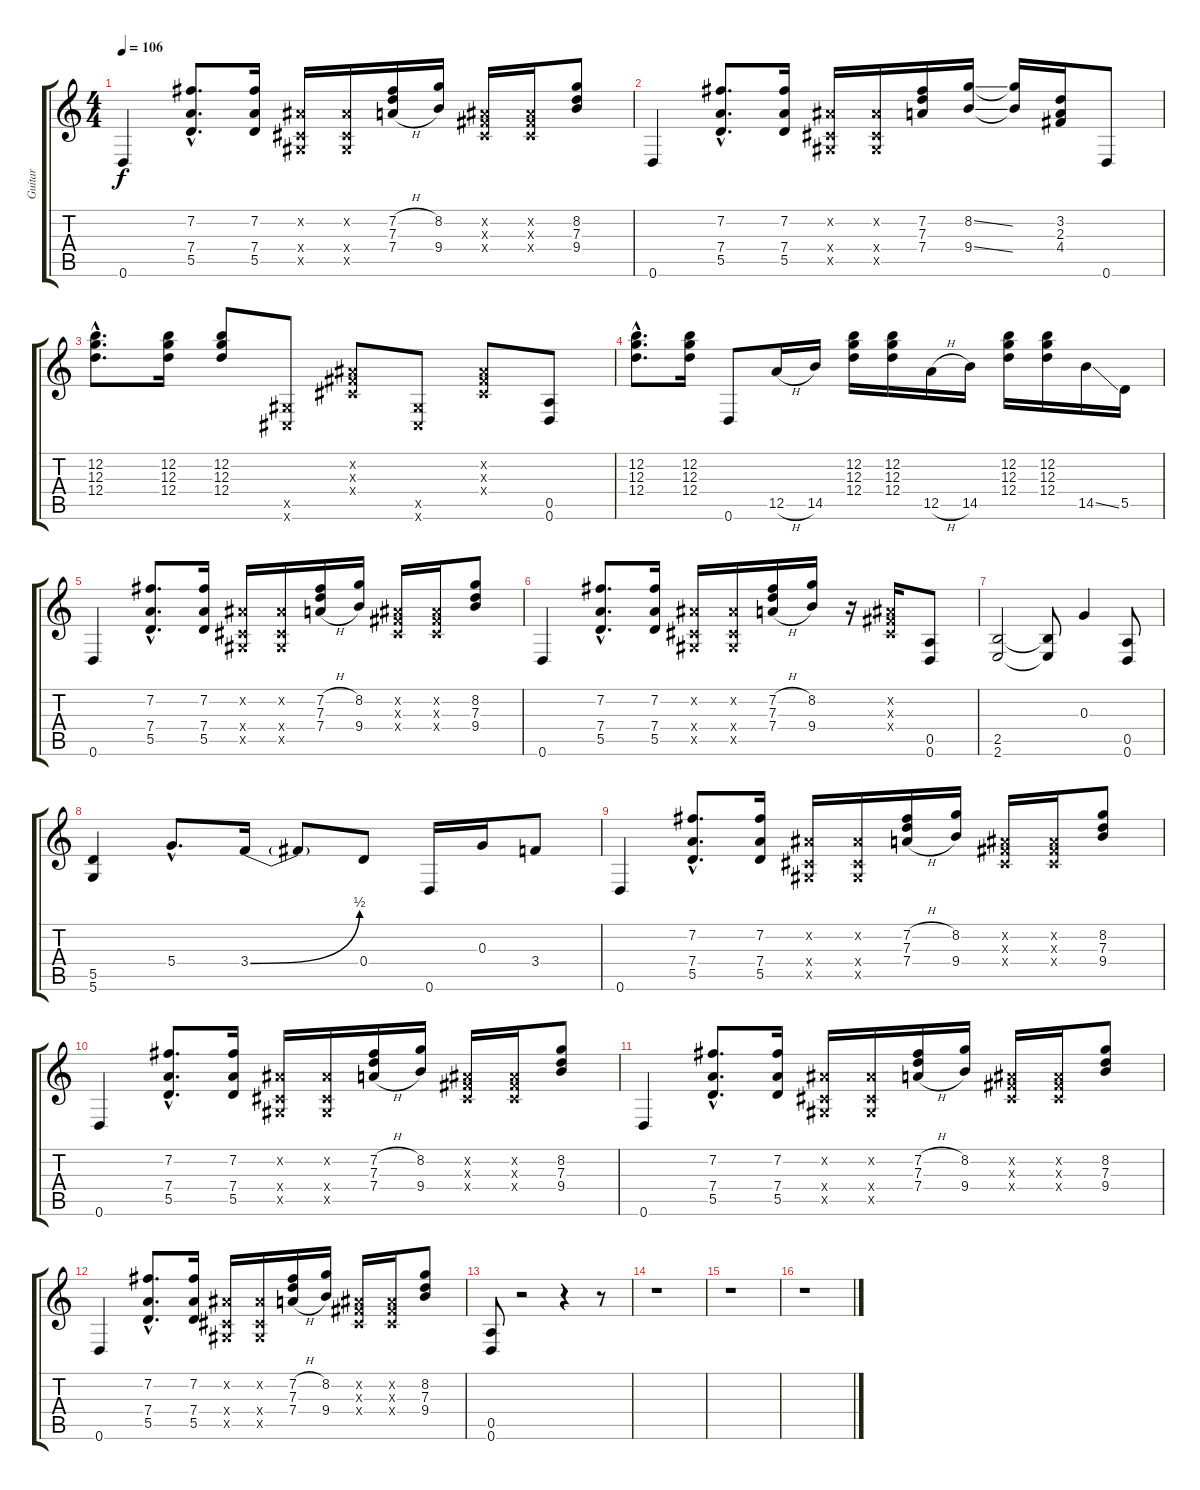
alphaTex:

\track ("Guitar" "Guitar") {instrument distortionguitar}
\staff {score tabs}
\tuning (E4 B3 G3 D3 A2 D2) {hide}
\ts (4 4)
\tempo 106
\clef g2
\ks c
0.6.4{dy f} (7.2{hac} 7.4{hac} 5.5{hac}).8{d} (7.2 7.4 5.5).16 (-1.2{x} -1.4{x} -1.5{x}).16 (-1.2{x} -1.4{x} -1.5{x}).16 (7.2{h} 7.3 7.4{h}).16 (8.2 9.4).16 (-1.2{x} -1.3{x} -1.4{x}).16 (-1.2{x} -1.3{x} -1.4{x}).16 (8.2 7.3 9.4).8 |
0.6.4 (7.2{hac} 7.4{hac} 5.5{hac}).8{d} (7.2 7.4 5.5).16 (-1.2{x} -1.4{x} -1.5{x}).16 (-1.2{x} -1.4{x} -1.5{x}).16 (7.2 7.3 7.4).16 (8.2{ss} 9.4{ss}).16 (8.2{t} 9.4{t}).16 (3.2 2.3 4.4).16 0.6.8 |
(12.2{hac} 12.3{hac} 12.4{hac}).8{d} (12.2 12.3 12.4).16 (12.2 12.3 12.4).8 (-1.5{x} -1.6{x}).8 (-1.2{x} -1.3{x} -1.4{x}).8 (-1.5{x} -1.6{x}).8 (-1.2{x} -1.3{x} -1.4{x}).8 (0.5 0.6).8 |
(12.2{hac} 12.3{hac} 12.4{hac}).8{d} (12.2 12.3 12.4).16 0.6.8 12.5{h}.16 14.5.16 (12.2 12.3 12.4).16 (12.2 12.3 12.4).16 12.5{h}.16 14.5.16 (12.2 12.3 12.4).16 (12.2 12.3 12.4).16 14.5{ss}.16 5.5.16 |
0.6.4 (7.2{hac} 7.4{hac} 5.5{hac}).8{d} (7.2 7.4 5.5).16 (-1.2{x} -1.4{x} -1.5{x}).16 (-1.2{x} -1.4{x} -1.5{x}).16 (7.2{h} 7.3 7.4{h}).16 (8.2 9.4).16 (-1.2{x} -1.3{x} -1.4{x}).16 (-1.2{x} -1.3{x} -1.4{x}).16 (8.2 7.3 9.4).8 |
0.6.4 (7.2{hac} 7.4{hac} 5.5{hac}).8{d} (7.2 7.4 5.5).16 (-1.2{x} -1.4{x} -1.5{x}).16 (-1.2{x} -1.4{x} -1.5{x}).16 (7.2{h} 7.3 7.4{h}).16 (8.2 9.4).16 r.16 (-1.2{x} -1.3{x} -1.4{x}).16 (0.5 0.6).8 |
(2.5 2.6).2 (2.5{t} 2.6{t}).8 0.3.4 (0.5 0.6).8 |
(5.5 5.6).4 5.4{hac}.8{d} 3.4{be (bend 0 0 60 2)}.16 3.4{t}.8 0.4.8 0.6.16 0.3.16 3.4.8 |
0.6.4 (7.2{hac} 7.4{hac} 5.5{hac}).8{d} (7.2 7.4 5.5).16 (-1.2{x} -1.4{x} -1.5{x}).16 (-1.2{x} -1.4{x} -1.5{x}).16 (7.2{h} 7.3 7.4{h}).16 (8.2 9.4).16 (-1.2{x} -1.3{x} -1.4{x}).16 (-1.2{x} -1.3{x} -1.4{x}).16 (8.2 7.3 9.4).8 |
0.6.4 (7.2{hac} 7.4{hac} 5.5{hac}).8{d} (7.2 7.4 5.5).16 (-1.2{x} -1.4{x} -1.5{x}).16 (-1.2{x} -1.4{x} -1.5{x}).16 (7.2{h} 7.3 7.4{h}).16 (8.2 9.4).16 (-1.2{x} -1.3{x} -1.4{x}).16 (-1.2{x} -1.3{x} -1.4{x}).16 (8.2 7.3 9.4).8 |
0.6.4 (7.2{hac} 7.4{hac} 5.5{hac}).8{d} (7.2 7.4 5.5).16 (-1.2{x} -1.4{x} -1.5{x}).16 (-1.2{x} -1.4{x} -1.5{x}).16 (7.2{h} 7.3 7.4{h}).16 (8.2 9.4).16 (-1.2{x} -1.3{x} -1.4{x}).16 (-1.2{x} -1.3{x} -1.4{x}).16 (8.2 7.3 9.4).8 |
0.6.4 (7.2{hac} 7.4{hac} 5.5{hac}).8{d} (7.2 7.4 5.5).16 (-1.2{x} -1.4{x} -1.5{x}).16 (-1.2{x} -1.4{x} -1.5{x}).16 (7.2{h} 7.3 7.4{h}).16 (8.2 9.4).16 (-1.2{x} -1.3{x} -1.4{x}).16 (-1.2{x} -1.3{x} -1.4{x}).16 (8.2 7.3 9.4).8 |
(0.5 0.6).8 r.2 r.4 r.8 |
r.1 |
r.1 |
r.1
